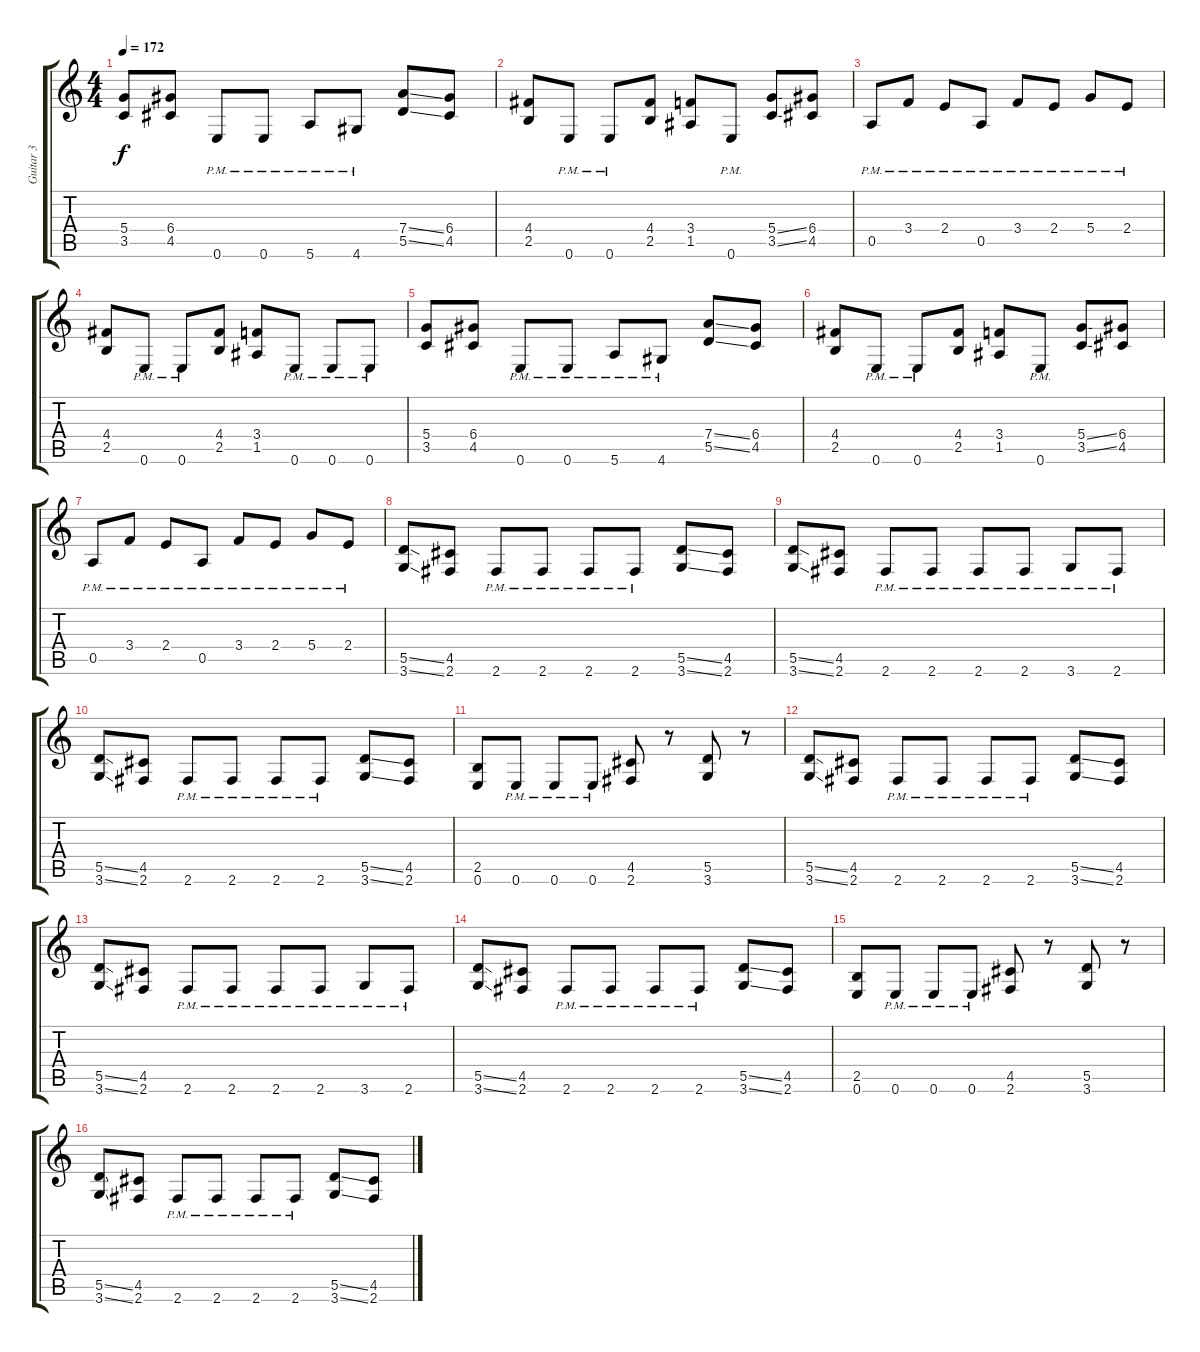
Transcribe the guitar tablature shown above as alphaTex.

\track ("Guitar 3" "Guitar 3") {instrument distortionguitar}
\staff {score tabs}
\tuning (E4 B3 G3 D3 A2 E2) {hide}
\ts (4 4)
\tempo 172
\clef g2
\ks c
(5.4 3.5).8{dy f} (6.4 4.5).8 0.6{pm}.8 0.6{pm}.8 5.6{pm}.8 4.6{pm}.8 (7.4{ss} 5.5{ss}).8 (6.4 4.5).8 |
(4.4 2.5).8 0.6{pm}.8 0.6{pm}.8 (4.4 2.5).8 (3.4 1.5).8 0.6{pm}.8 (5.4{ss} 3.5{ss}).8 (6.4 4.5).8 |
0.5{pm}.8 3.4{pm}.8 2.4{pm}.8 0.5{pm}.8 3.4{pm}.8 2.4{pm}.8 5.4{pm}.8 2.4{pm}.8 |
(4.4 2.5).8 0.6{pm}.8 0.6{pm}.8 (4.4 2.5).8 (3.4 1.5).8 0.6{pm}.8 0.6{pm}.8 0.6{pm}.8 |
(5.4 3.5).8 (6.4 4.5).8 0.6{pm}.8 0.6{pm}.8 5.6{pm}.8 4.6{pm}.8 (7.4{ss} 5.5{ss}).8 (6.4 4.5).8 |
(4.4 2.5).8 0.6{pm}.8 0.6{pm}.8 (4.4 2.5).8 (3.4 1.5).8 0.6{pm}.8 (5.4{ss} 3.5{ss}).8 (6.4 4.5).8 |
0.5{pm}.8 3.4{pm}.8 2.4{pm}.8 0.5{pm}.8 3.4{pm}.8 2.4{pm}.8 5.4{pm}.8 2.4{pm}.8 |
\section ("" "")
(5.5{ss} 3.6{ss}).8 (4.5 2.6).8 2.6{pm}.8 2.6{pm}.8 2.6{pm}.8 2.6{pm}.8 (5.5{ss} 3.6{ss}).8 (4.5 2.6).8 |
(5.5{ss} 3.6{ss}).8 (4.5 2.6).8 2.6{pm}.8 2.6{pm}.8 2.6{pm}.8 2.6{pm}.8 3.6{pm}.8 2.6{pm}.8 |
(5.5{ss} 3.6{ss}).8 (4.5 2.6).8 2.6{pm}.8 2.6{pm}.8 2.6{pm}.8 2.6{pm}.8 (5.5{ss} 3.6{ss}).8 (4.5 2.6).8 |
(2.5 0.6).8 0.6{pm}.8 0.6{pm}.8 0.6{pm}.8 (4.5 2.6).8 r.8 (5.5 3.6).8 r.8 |
(5.5{ss} 3.6{ss}).8 (4.5 2.6).8 2.6{pm}.8 2.6{pm}.8 2.6{pm}.8 2.6{pm}.8 (5.5{ss} 3.6{ss}).8 (4.5 2.6).8 |
(5.5{ss} 3.6{ss}).8 (4.5 2.6).8 2.6{pm}.8 2.6{pm}.8 2.6{pm}.8 2.6{pm}.8 3.6{pm}.8 2.6{pm}.8 |
(5.5{ss} 3.6{ss}).8 (4.5 2.6).8 2.6{pm}.8 2.6{pm}.8 2.6{pm}.8 2.6{pm}.8 (5.5{ss} 3.6{ss}).8 (4.5 2.6).8 |
(2.5 0.6).8 0.6{pm}.8 0.6{pm}.8 0.6{pm}.8 (4.5 2.6).8 r.8 (5.5 3.6).8 r.8 |
(5.5{ss} 3.6{ss}).8 (4.5 2.6).8 2.6{pm}.8 2.6{pm}.8 2.6{pm}.8 2.6{pm}.8 (5.5{ss} 3.6{ss}).8 (4.5 2.6).8
